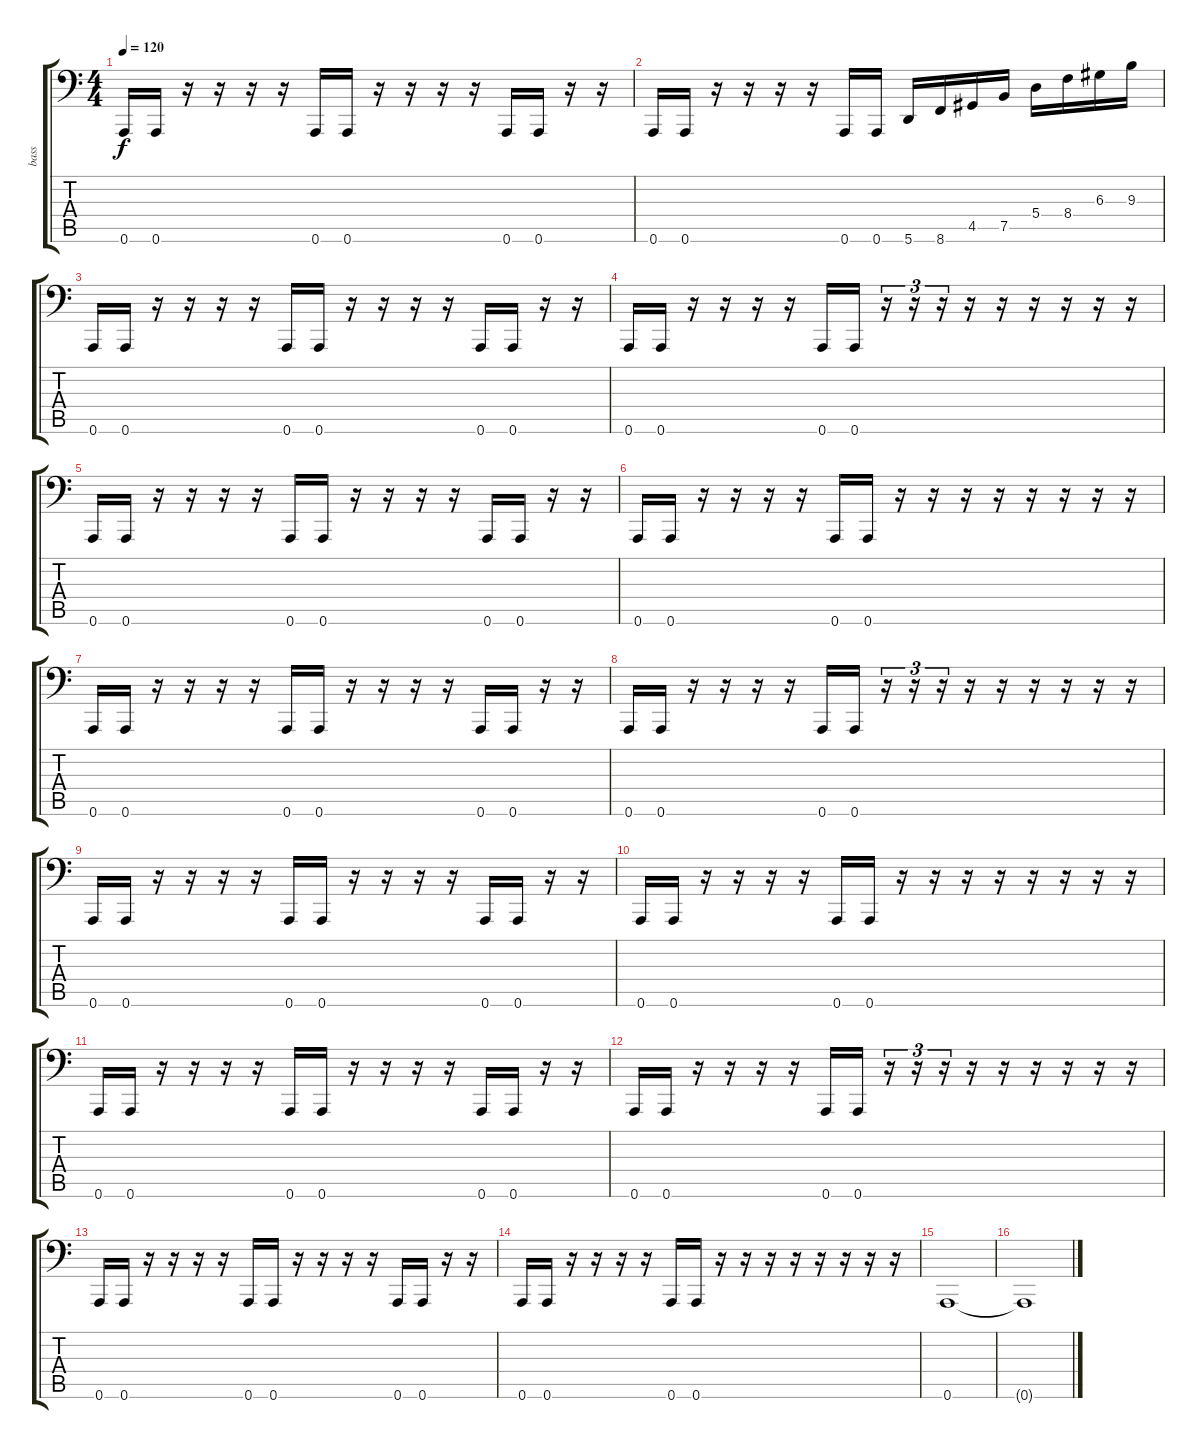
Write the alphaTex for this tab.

\track ("bass" "bass") {instrument electricbasspick}
\staff {score tabs}
\tuning (C3 G2 D2 A1 E1 A0) {hide}
\ts (4 4)
\tempo 120
\clef f4
\ks c
0.6.16{dy f} 0.6.16 r.16 r.16 r.16 r.16 0.6.16 0.6.16 r.16 r.16 r.16 r.16 0.6.16 0.6.16 r.16 r.16 |
0.6.16 0.6.16 r.16 r.16 r.16 r.16 0.6.16 0.6.16 5.6.16 8.6.16 4.5.16 7.5.16 5.4.16 8.4.16 6.3.16 9.3.16 |
0.6.16 0.6.16 r.16 r.16 r.16 r.16 0.6.16 0.6.16 r.16 r.16 r.16 r.16 0.6.16 0.6.16 r.16 r.16 |
0.6.16 0.6.16 r.16 r.16 r.16 r.16 0.6.16 0.6.16 r.16{tu (3 2)} r.16{tu (3 2)} r.16{tu (3 2)} r.16 r.16 r.16 r.16 r.16 r.16 |
0.6.16 0.6.16 r.16 r.16 r.16 r.16 0.6.16 0.6.16 r.16 r.16 r.16 r.16 0.6.16 0.6.16 r.16 r.16 |
0.6.16 0.6.16 r.16 r.16 r.16 r.16 0.6.16 0.6.16 r.16 r.16 r.16 r.16 r.16 r.16 r.16 r.16 |
0.6.16 0.6.16 r.16 r.16 r.16 r.16 0.6.16 0.6.16 r.16 r.16 r.16 r.16 0.6.16 0.6.16 r.16 r.16 |
0.6.16 0.6.16 r.16 r.16 r.16 r.16 0.6.16 0.6.16 r.16{tu (3 2)} r.16{tu (3 2)} r.16{tu (3 2)} r.16 r.16 r.16 r.16 r.16 r.16 |
0.6.16 0.6.16 r.16 r.16 r.16 r.16 0.6.16 0.6.16 r.16 r.16 r.16 r.16 0.6.16 0.6.16 r.16 r.16 |
0.6.16 0.6.16 r.16 r.16 r.16 r.16 0.6.16 0.6.16 r.16 r.16 r.16 r.16 r.16 r.16 r.16 r.16 |
0.6.16 0.6.16 r.16 r.16 r.16 r.16 0.6.16 0.6.16 r.16 r.16 r.16 r.16 0.6.16 0.6.16 r.16 r.16 |
0.6.16 0.6.16 r.16 r.16 r.16 r.16 0.6.16 0.6.16 r.16{tu (3 2)} r.16{tu (3 2)} r.16{tu (3 2)} r.16 r.16 r.16 r.16 r.16 r.16 |
0.6.16 0.6.16 r.16 r.16 r.16 r.16 0.6.16 0.6.16 r.16 r.16 r.16 r.16 0.6.16 0.6.16 r.16 r.16 |
0.6.16 0.6.16 r.16 r.16 r.16 r.16 0.6.16 0.6.16 r.16 r.16 r.16 r.16 r.16 r.16 r.16 r.16 |
0.6.1 |
0.6{t}.1
